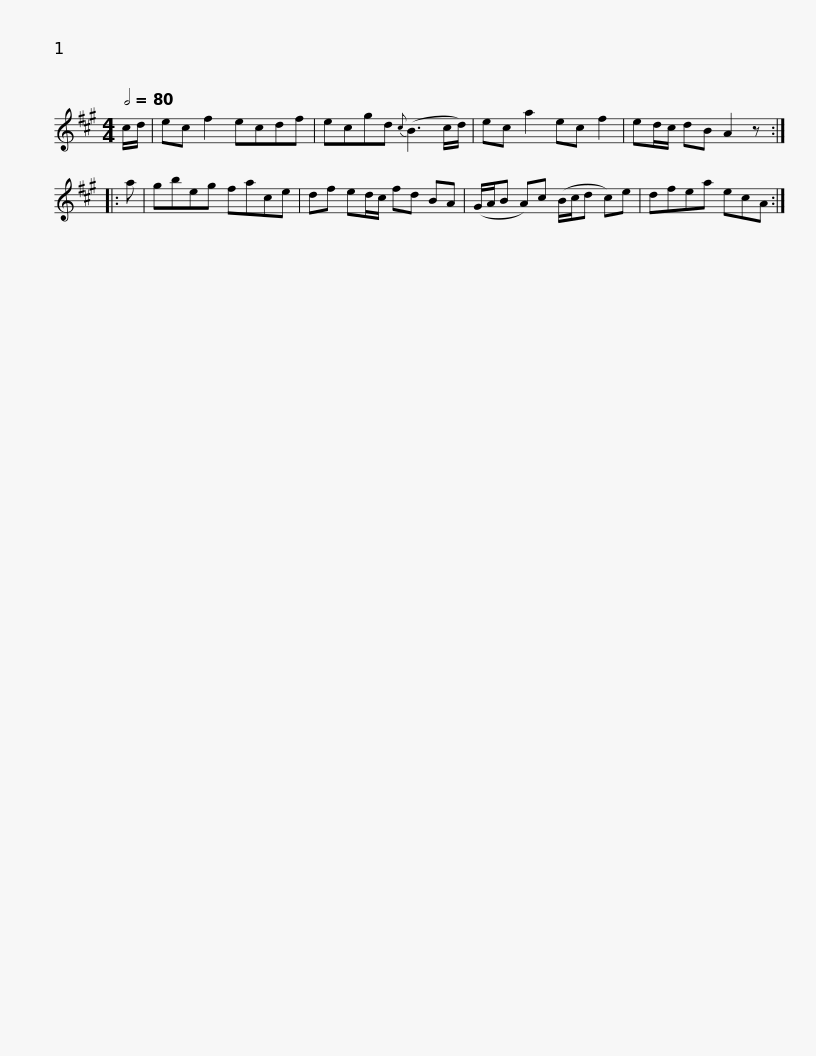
X:1
L:1/8
Q:1/2=80
M:4/4
I:linebreak $
K:A
V:1 treble
V:1
 c/d/ | ec f2 ecdf | ecgd{c} (B3 c/d/) | ec a2 ec f2 | ed/c/ dB A2 z :: %5
 a | gbeg face |$ df ed/c/ fd BA | (G/A/B A)c (B/c/d c)e | dfea ecA :| %10
